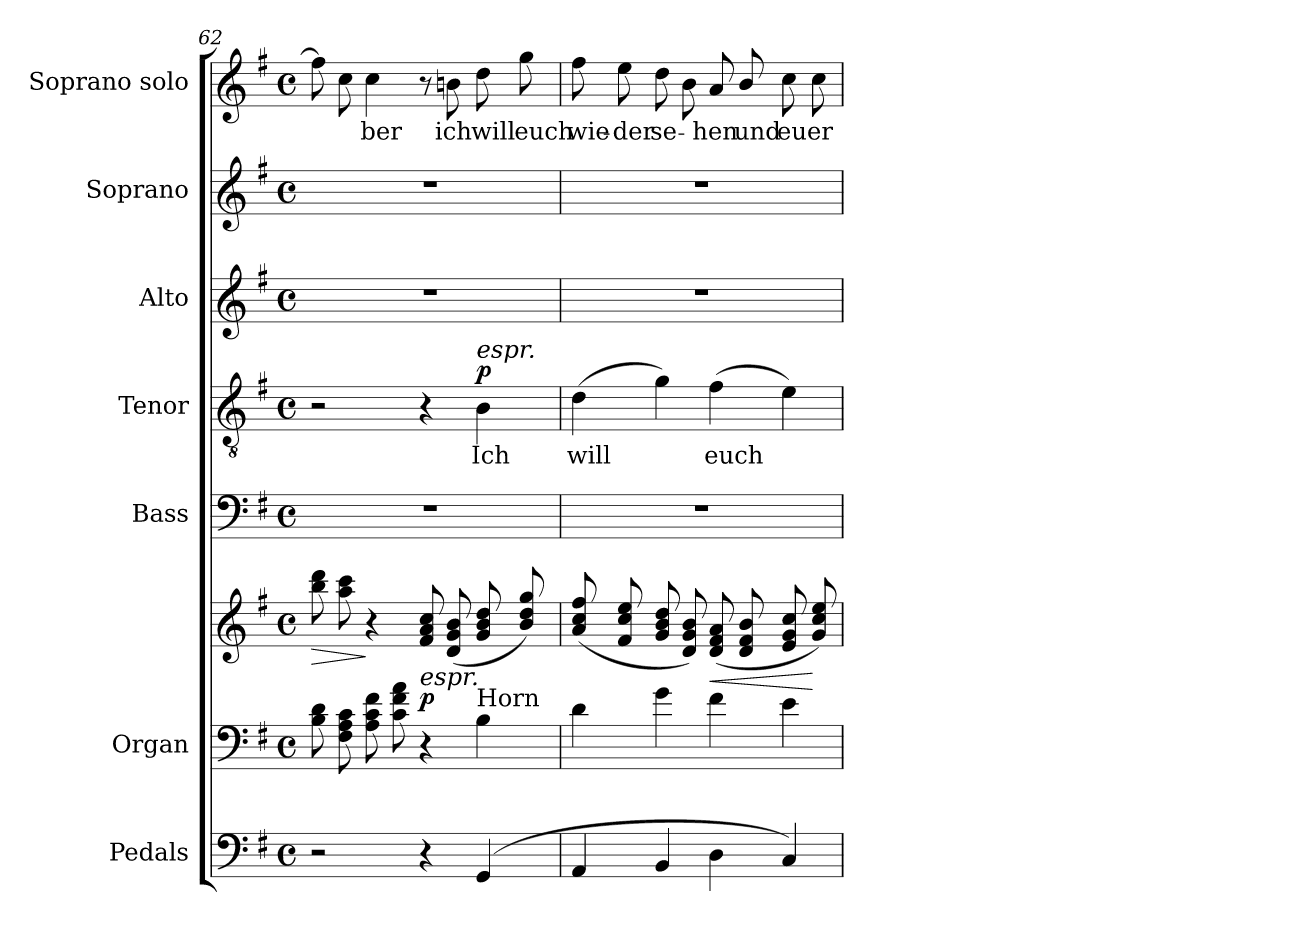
**kern	**kern	**kern	**dynam	**kern	**kern	**text	**dynam	**kern	**kern	**kern	**text
*part7	*part6	*part6	*part6	*part5	*part4	*part4	*part4	*part3	*part2	*part1	*part1
*staff8	*staff7	*staff6	*staff6/7	*staff5	*staff4	*staff4	*staff4	*staff3	*staff2	*staff1	*staff1
*I"Pedals	*I"Organ	*	*	*I"Bass	*I"Tenor	*	*	*I"Alto	*I"Soprano	*I"Soprano solo	*
*I'Ped.	*I'Org.	*	*	*I'B.	*I'T.	*	*	*I'A.	*I'S.	*I'S.	*
*clefF4	*clefF4	*clefG2	*	*clefF4	*clefGv2	*	*	*clefG2	*clefG2	*clefG2	*
*	*	*	*	*	*ITrd7c12	*	*	*	*	*	*
*k[f#]	*k[f#]	*k[f#]	*	*k[f#]	*k[f#]	*	*	*k[f#]	*k[f#]	*k[f#]	*
*G:	*G:	*G:	*	*G:	*G:	*	*	*G:	*G:	*G:	*
*M4/4	*M4/4	*M4/4	*	*M4/4	*M4/4	*	*	*M4/4	*M4/4	*M4/4	*
*met(c)	*met(c)	*met(c)	*	*met(c)	*met(c)	*	*	*met(c)	*met(c)	*met(c)	*
=62	=62	=62	=62	=62	=62	=62	=62	=62	=62	=62	=62
!	!	!	!LO:HP:b	!	!	!	!	!	!	!	!
2r	8Bi\ 8di	8bbi\ 8dddi	>	1r	2r	.	.	1r	1r	8ff#i\]	.
.	8F#i\ 8Ai 8ci	8aai\ 8ccci	.	.	.	.	.	.	.	8cci\	.
!	!	!	!	!	!	!	!	!	!	!	!LO:LY:b:color=#000000
.	8Ai\ 8ci 8f#i	4r	]	.	.	.	.	.	.	4cci\	-ber
.	8ci\ 8f#i 8ai	.	.	.	.	.	.	.	.	.	.
!	!	!LO:TX:b:i:t=espr.	!	!	!	!	!	!	!	!	!
4r	4r	8f#i/ 8ai 8cci	p	.	4r	.	.	.	.	8r	.
!	!	!	!	!	!	!	!	!	!	!	!LO:LY:b:color=#000000
.	.	(8di/ 8gi 8bi	.	.	.	.	.	.	.	8bni\	ich
!	!	!	!	!	!	!LO:LY:b:color=#000000	!	!	!	!	!
!	!	!	!	!	!LO:TX:a:i:t=espr.	!	!	!	!	!	!
!	!LO:TX:a:t=Horn	!	!	!	!	!	!	!	!	!	!
!	!	!	!	!	!	!	!	!	!	!	!LO:LY:b:color=#000000
(4GGi/	4Bi\	8gi/ 8bi 8ddi	.	.	4BBi\	Ich	p	.	.	8ddi\	will
!	!	!	!	!	!	!	!	!	!	!	!LO:LY:b:color=#000000
.	.	8bi/ 8ddi 8ggi)	.	.	.	.	.	.	.	8ggi\	euch
!!LO:PB:g=z
=63	=63	=63	=63	=63	=63	=63	=63	=63	=63	=63	=63
!	!	!	!	!	!	!LO:LY:b:color=#000000	!	!	!	!	!
!	!	!	!	!	!	!	!	!	!	!	!LO:LY:b:color=#000000
4AAi/	4di\	(8ai/ 8cci 8ff#i	.	1r	(4Di\	will	.	1r	1r	8ff#i\	wie-
!	!	!	!	!	!	!	!	!	!	!	!LO:LY:b:color=#000000
.	.	8f#i/ 8cci 8eei	.	.	.	.	.	.	.	8eei\	-der
!	!	!	!	!	!	!	!	!	!	!	!LO:LY:b:color=#000000
4BBi/	4gi\	8gi/ 8bi 8ddi	.	.	4Gi\)	.	.	.	.	8ddi\	se-
.	.	8di/ 8gi 8bi)	.	.	.	.	.	.	.	8bi\	.
!	!	!	!LO:HP:b	!	!	!	!	!	!	!	!
!	!	!	!	!	!	!LO:LY:b:color=#000000	!	!	!	!	!
!	!	!	!	!	!	!	!	!	!	!	!LO:LY:b:color=#000000
4Di\	4f#i\	(8di/ 8f#i 8ai	<	.	(4F#i\	euch	.	.	.	8ai/	-hen
!	!	!	!	!	!	!	!	!	!	!	!LO:LY:b:color=#000000
.	.	8di/ 8f#i 8bi	.	.	.	.	.	.	.	8bi/	und
!	!	!	!	!	!	!	!	!	!	!	!LO:LY:b:color=#000000
4Ci/)	4ei\	8ei/ 8gi 8cci	.	.	4Ei\)	.	.	.	.	8cci\	euer
.	.	8gi/ 8cci 8eei)	[	.	.	.	.	.	.	8cci\	.
=	=	=	=	=	=	=	=	=	=	=	=
*-	*-	*-	*-	*-	*-	*-	*-	*-	*-	*-	*-
